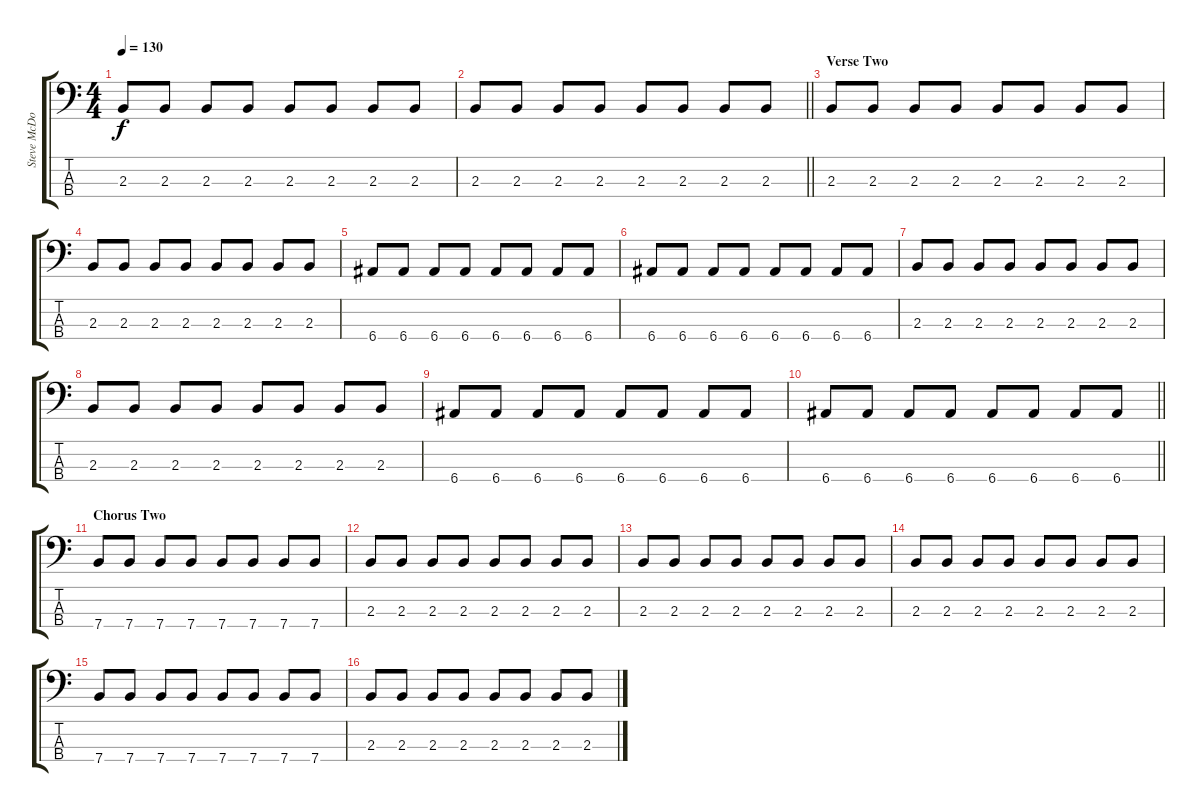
\track ("Steve McDonald" "Steve McDo") {instrument electricbassfinger}
\staff {score tabs}
\tuning (G2 D2 A1 E1) {hide}
\ts (4 4)
\tempo 130
\clef f4
\ks c
2.3.8{dy f} 2.3.8 2.3.8 2.3.8 2.3.8 2.3.8 2.3.8 2.3.8 |
\barLineRight lightlight
2.3.8 2.3.8 2.3.8 2.3.8 2.3.8 2.3.8 2.3.8 2.3.8 |
\section ("" "Verse Two")
2.3.8 2.3.8 2.3.8 2.3.8 2.3.8 2.3.8 2.3.8 2.3.8 |
2.3.8 2.3.8 2.3.8 2.3.8 2.3.8 2.3.8 2.3.8 2.3.8 |
6.4.8 6.4.8 6.4.8 6.4.8 6.4.8 6.4.8 6.4.8 6.4.8 |
6.4.8 6.4.8 6.4.8 6.4.8 6.4.8 6.4.8 6.4.8 6.4.8 |
2.3.8 2.3.8 2.3.8 2.3.8 2.3.8 2.3.8 2.3.8 2.3.8 |
2.3.8 2.3.8 2.3.8 2.3.8 2.3.8 2.3.8 2.3.8 2.3.8 |
6.4.8 6.4.8 6.4.8 6.4.8 6.4.8 6.4.8 6.4.8 6.4.8 |
\barLineRight lightlight
6.4.8 6.4.8 6.4.8 6.4.8 6.4.8 6.4.8 6.4.8 6.4.8 |
\section ("" "Chorus Two")
7.4.8 7.4.8 7.4.8 7.4.8 7.4.8 7.4.8 7.4.8 7.4.8 |
2.3.8 2.3.8 2.3.8 2.3.8 2.3.8 2.3.8 2.3.8 2.3.8 |
2.3.8 2.3.8 2.3.8 2.3.8 2.3.8 2.3.8 2.3.8 2.3.8 |
2.3.8 2.3.8 2.3.8 2.3.8 2.3.8 2.3.8 2.3.8 2.3.8 |
7.4.8 7.4.8 7.4.8 7.4.8 7.4.8 7.4.8 7.4.8 7.4.8 |
2.3.8 2.3.8 2.3.8 2.3.8 2.3.8 2.3.8 2.3.8 2.3.8
